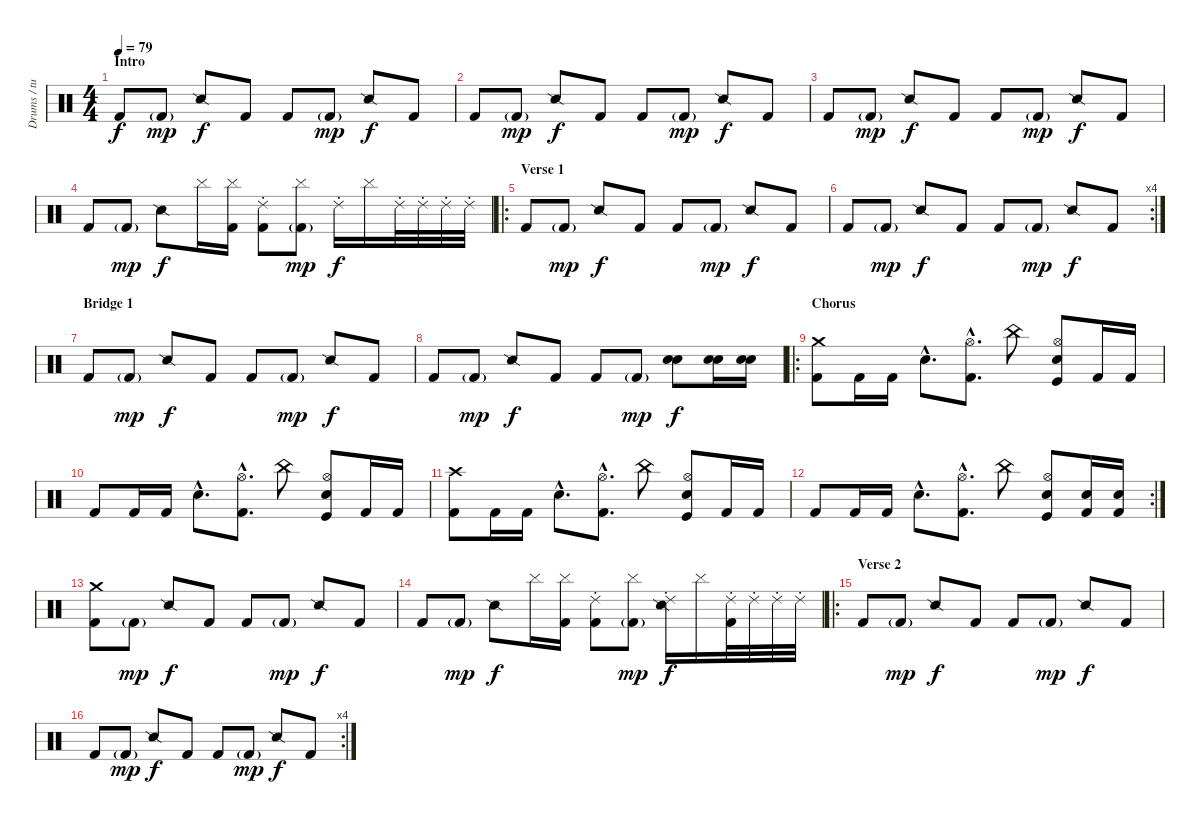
\track ("Drums / turntables" "Drums / tu") {instrument percussion}
\staff {score}
\articulation defaults
\ts (4 4)
\section ("" "Intro")
\tempo 79
\clef neutral
\ks c "Kick (hit) 2".8{dy f} "Kick (hit) 2"{g}.8{dy mp} "Snare (side stick) 2".8{dy f} "Kick (hit) 2".8 "Kick (hit) 2".8 "Kick (hit) 2"{g}.8{dy mp} "Snare (side stick) 2".8{dy f} "Kick (hit) 2".8
|
"Kick (hit) 2".8 "Kick (hit) 2"{g}.8{dy mp} "Snare (side stick) 2".8{dy f} "Kick (hit) 2".8 "Kick (hit) 2".8 "Kick (hit) 2"{g}.8{dy mp} "Snare (side stick) 2".8{dy f} "Kick (hit) 2".8 |
"Kick (hit) 2".8 "Kick (hit) 2"{g}.8{dy mp} "Snare (side stick) 2".8{dy f} "Kick (hit) 2".8 "Kick (hit) 2".8 "Kick (hit) 2"{g}.8{dy mp} "Snare (side stick) 2".8{dy f} "Kick (hit) 2".8 |
"Kick (hit) 2".8 "Kick (hit) 2"{g}.8{dy mp} "Snare (side stick) 2".8{dy f} "Cymbal (hit)".16 ("Kick (hit) 2" "Cymbal (hit)").16 ("Kick (hit) 2" "Ride (choke) 2").8 ("Kick (hit) 2"{g} "Cymbal (hit)").8{dy mp} "Ride (choke) 2".16{dy f} "Cymbal (hit)".16 "Ride (choke) 2".32 "Ride (choke) 2".32 "Ride (choke) 2".32 "Ride (choke) 2".32 |
\ro
\section ("" "Verse 1")
"Kick (hit) 2".8 "Kick (hit) 2"{g}.8{dy mp} "Snare (side stick) 2".8{dy f} "Kick (hit) 2".8 "Kick (hit) 2".8 "Kick (hit) 2"{g}.8{dy mp} "Snare (side stick) 2".8{dy f} "Kick (hit) 2".8 |
\rc 4 "Kick (hit) 2".8 "Kick (hit) 2"{g}.8{dy mp} "Snare (side stick) 2".8{dy f} "Kick (hit) 2".8 "Kick (hit) 2".8 "Kick (hit) 2"{g}.8{dy mp} "Snare (side stick) 2".8{dy f} "Kick (hit) 2".8
|
\section ("" "Bridge 1")
"Kick (hit) 2".8 "Kick (hit) 2"{g}.8{dy mp} "Snare (side stick) 2".8{dy f} "Kick (hit) 2".8 "Kick (hit) 2".8 "Kick (hit) 2"{g}.8{dy mp} "Snare (side stick) 2".8{dy f} "Kick (hit) 2".8 |
"Kick (hit) 2".8 "Kick (hit) 2"{g}.8{dy mp} "Snare (side stick) 2".8{dy f} "Kick (hit) 2".8 "Kick (hit) 2".8 "Kick (hit) 2"{g}.8{dy mp} ("Electric Snare (hit)" "Snare (hit) 2").8{dy f} ("Snare (hit) 2" "Electric Snare (hit)").16 ("Snare (hit) 2" "Electric Snare (hit)").16 |
\ro
\section ("" "Chorus")
("Crash medium (hit)" "Kick (hit) 2").8 "Kick (hit) 2".16 "Kick (hit) 2".16 "Snare (hit) 2"{hac}.8{d} ("Hi-Hat (open)"{hac} "Kick (hit) 2"{hac}).8{d} "China (hit)".8 ("Hi-Hat (open)" "Kick (hit)" "Snare (hit) 2").8 "Kick (hit) 2".16 "Kick (hit) 2".16 |
"Kick (hit) 2".8 "Kick (hit) 2".16 "Kick (hit) 2".16 "Snare (hit) 2"{hac}.8{d} ("Hi-Hat (open)"{hac} "Kick (hit) 2"{hac}).8{d} "China (hit)".8 ("Hi-Hat (open)" "Kick (hit)" "Snare (hit) 2").8 "Kick (hit) 2".16 "Kick (hit) 2".16 |
("Crash high (hit)" "Kick (hit) 2").8 "Kick (hit) 2".16 "Kick (hit) 2".16 "Snare (hit) 2"{hac}.8{d} ("Hi-Hat (open)"{hac} "Kick (hit) 2"{hac}).8{d} "China (hit)".8 ("Hi-Hat (open)" "Kick (hit)" "Snare (hit) 2").8 "Kick (hit) 2".16 "Kick (hit) 2".16 |
\rc 2 "Kick (hit) 2".8 "Kick (hit) 2".16 "Kick (hit) 2".16 "Snare (hit) 2"{hac}.8{d}
("Hi-Hat (open)"{hac} "Kick (hit) 2"{hac}).8{d} "China (hit)".8 ("Hi-Hat (open)" "Kick (hit)" "Snare (hit) 2").8 ("Snare (hit) 2" "Kick (hit) 2").16 ("Snare (hit) 2" "Kick (hit) 2").16 |
("Crash medium (hit)" "Kick (hit) 2").8 "Kick (hit) 2"{g}.8{dy mp} "Snare (side stick) 2".8{dy f} "Kick (hit) 2".8 "Kick (hit) 2".8 "Kick (hit) 2"{g}.8{dy mp} "Snare (side stick) 2".8{dy f} "Kick (hit) 2".8 |
"Kick (hit) 2".8 "Kick (hit) 2"{g}.8{dy mp} "Snare (side stick) 2".8{dy f} "Cymbal (hit)".16 ("Kick (hit) 2" "Cymbal (hit)").16 ("Kick (hit) 2" "Ride (choke) 2").8 ("Kick (hit) 2"{g} "Cymbal (hit)").8{dy mp} ("Ride (choke) 2" "Snare (side stick) 2").16{dy f} "Cymbal (hit)".16 ("Ride (choke) 2" "Kick (hit) 2").32 "Ride (choke) 2".32 "Ride (choke) 2".32 "Ride (choke) 2".32 |
\ro
\section ("" "Verse 2")
"Kick (hit) 2".8 "Kick (hit) 2"{g}.8{dy mp} "Snare (side stick) 2".8{dy f} "Kick (hit) 2".8 "Kick (hit) 2".8 "Kick (hit) 2"{g}.8{dy mp} "Snare (side stick) 2".8{dy f} "Kick (hit) 2".8 |
\rc 4 "Kick (hit) 2".8 "Kick (hit) 2"{g}.8{dy mp} "Snare (side stick) 2".8{dy f} "Kick (hit) 2".8 "Kick (hit) 2".8 "Kick (hit) 2"{g}.8{dy mp} "Snare (side stick) 2".8{dy f} "Kick (hit) 2".8
